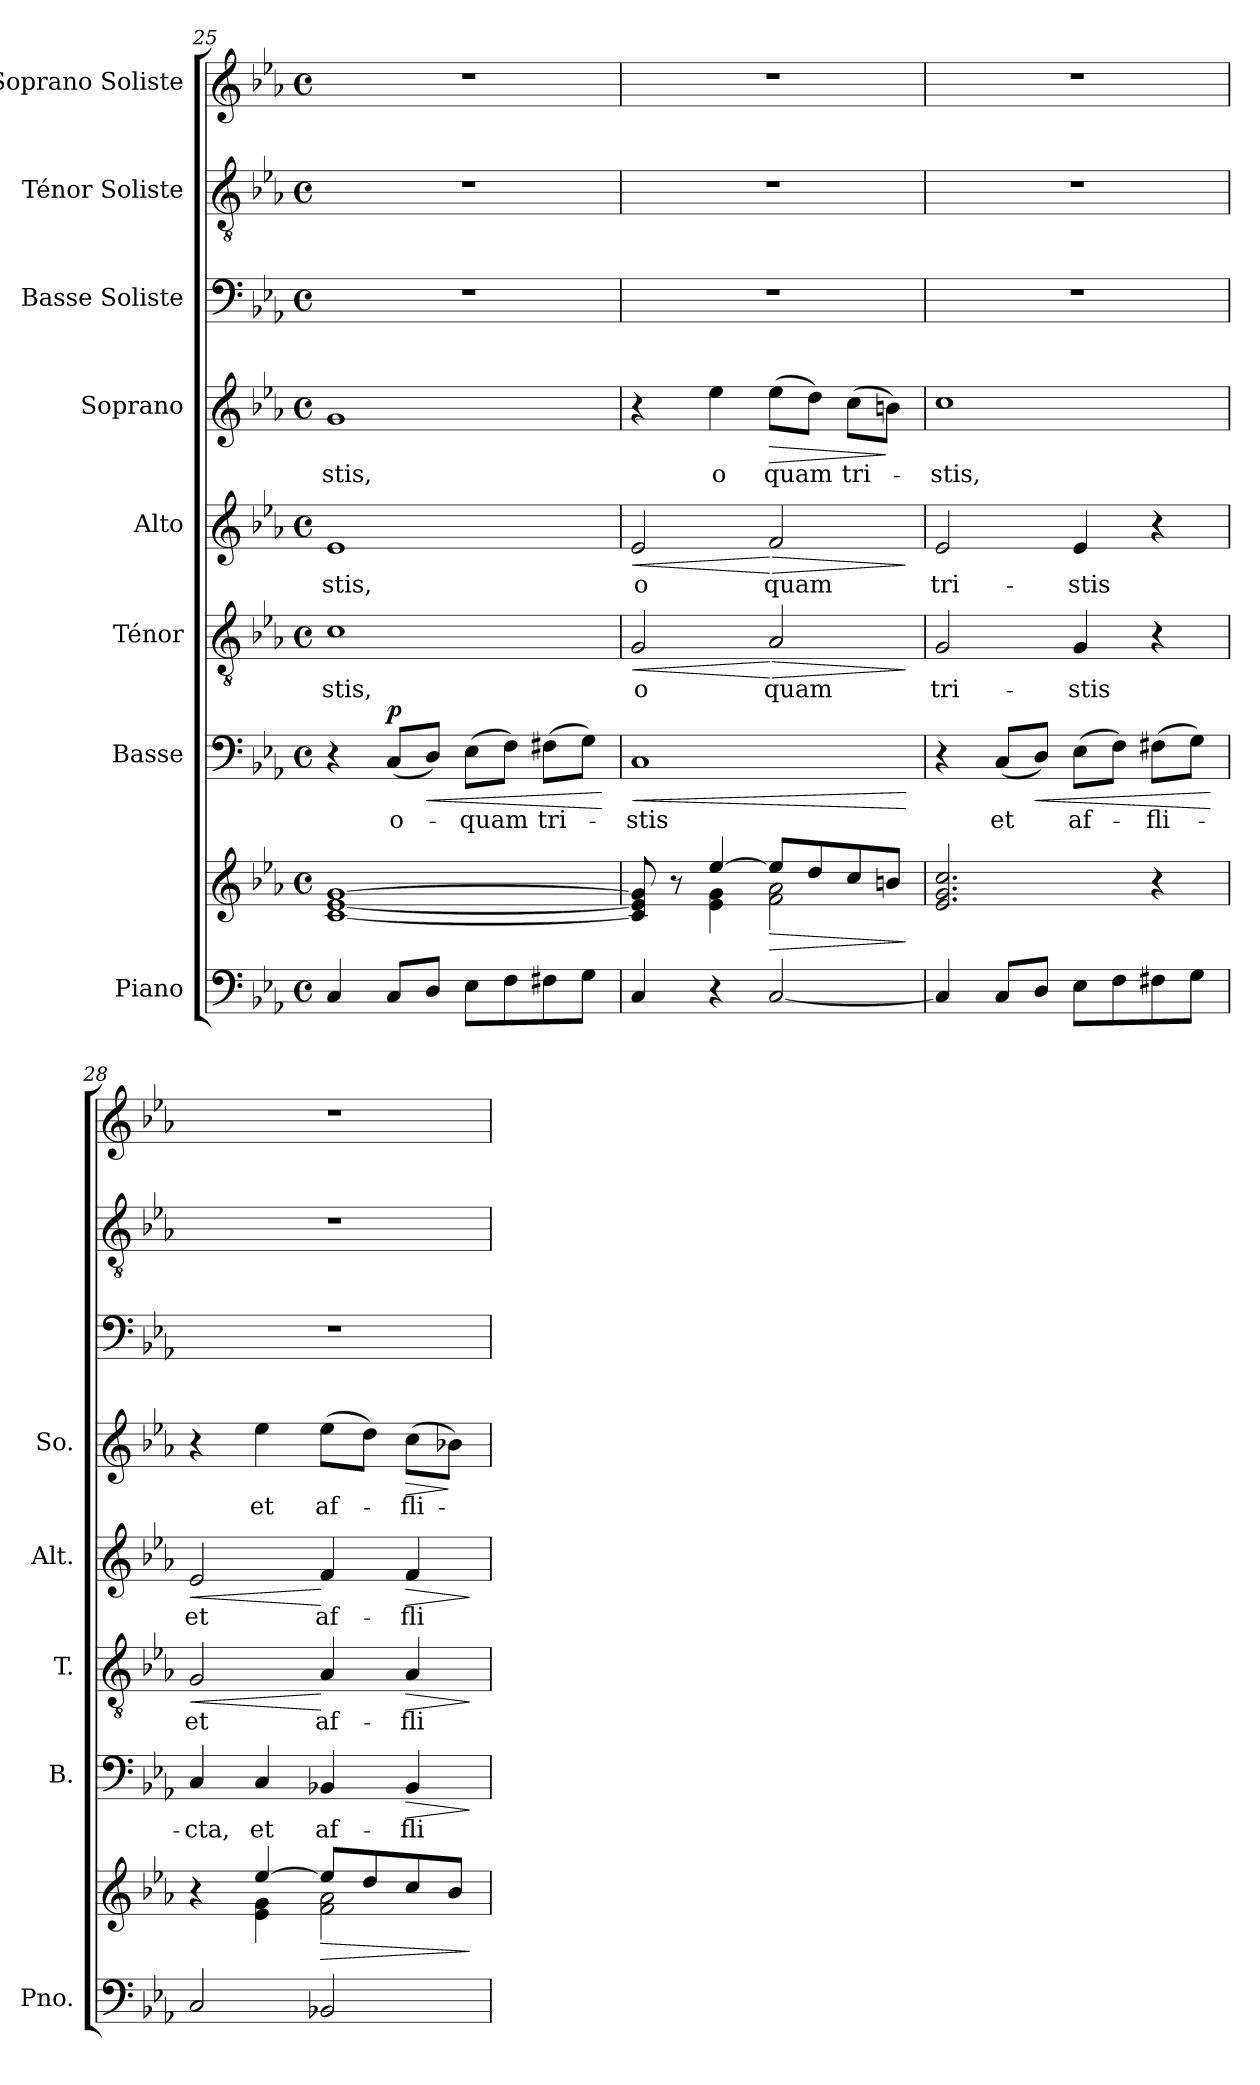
**kern	**kern	**dynam	**kern	**text	**dynam	**kern	**text	**dynam	**kern	**text	**dynam	**kern	**text	**dynam	**kern	**kern	**kern
*part8	*part8	*part8	*part7	*part7	*part7	*part6	*part6	*part6	*part5	*part5	*part5	*part4	*part4	*part4	*part3	*part2	*part1
*staff9	*staff8	*staff8/9	*staff7	*staff7	*staff7	*staff6	*staff6	*staff6	*staff5	*staff5	*staff5	*staff4	*staff4	*staff4	*staff3	*staff2	*staff1
*I"Piano	*	*	*I"Basse	*	*	*I"Ténor	*	*	*I"Alto	*	*	*I"Soprano	*	*	*I"Basse Soliste	*I"Ténor Soliste	*I"Soprano Soliste
*I'Pno.	*	*	*I'B.	*	*	*I'T.	*	*	*I'Alt.	*	*	*I'So.	*	*	*	*	*
*clefF4	*clefG2	*	*clefF4	*	*	*clefGv2	*	*	*clefG2	*	*	*clefG2	*	*	*clefF4	*clefGv2	*clefG2
*k[b-e-a-]	*k[b-e-a-]	*	*k[b-e-a-]	*	*	*k[b-e-a-]	*	*	*k[b-e-a-]	*	*	*k[b-e-a-]	*	*	*k[b-e-a-]	*k[b-e-a-]	*k[b-e-a-]
*M4/4	*M4/4	*	*M4/4	*	*	*M4/4	*	*	*M4/4	*	*	*M4/4	*	*	*M4/4	*M4/4	*M4/4
*met(c)	*met(c)	*	*met(c)	*	*	*met(c)	*	*	*met(c)	*	*	*met(c)	*	*	*met(c)	*met(c)	*met(c)
=25	=25	=25	=25	=25	=25	=25	=25	=25	=25	=25	=25	=25	=25	=25	=25	=25	=25
!	!	!	!	!	!	!	!LO:LY:b	!	!	!LO:LY:b	!	!	!LO:LY:b	!	!	!	!
4C/	[1c [1e- [1g	.	4r	.	.	1c	-stis,	.	1e-	-stis,	.	1g	-stis,	.	1r	1r	1r
!	!	!	!	!LO:LY:b	!LO:DY:b	!	!	!	!	!	!	!	!	!	!	!	!
8C/L	.	.	(8C/L	o-	p	.	.	.	.	.	.	.	.	.	.	.	.
!	!	!	!	!	!LO:HP:b	!	!	!	!	!	!	!	!	!	!	!	!
8D/J	.	.	8D/J)	.	<	.	.	.	.	.	.	.	.	.	.	.	.
!	!	!	!	!LO:LY:b	!	!	!	!	!	!	!	!	!	!	!	!	!
8E-\L	.	.	(8E-\L	-quam	.	.	.	.	.	.	.	.	.	.	.	.	.
8F\	.	.	8F\J)	.	.	.	.	.	.	.	.	.	.	.	.	.	.
!	!	!	!	!LO:LY:b	!	!	!	!	!	!	!	!	!	!	!	!	!
8F#X\	.	.	(8F#X\L	tri-	.	.	.	.	.	.	.	.	.	.	.	.	.
8G\J	.	.	8G\J)	.	.	.	.	.	.	.	.	.	.	.	.	.	.
.	.	.	.	.	[	.	.	.	.	.	.	.	.	.	.	.	.
=26	=26	=26	=26	=26	=26	=26	=26	=26	=26	=26	=26	=26	=26	=26	=26	=26	=26
*	*^	*	*	*	*	*	*	*	*	*	*	*	*	*	*	*	*
!	!	!	!	!	!LO:LY:b	!LO:HP:b	!	!	!	!	!	!	!	!	!	!	!	!
!	!	!	!	!	!	!LO:HP:n=1:b	!	!LO:LY:b	!LO:HP:b	!	!LO:LY:b	!LO:HP:b	!	!	!	!	!	!
4C/	8c/] 8e-/] 8g/]	4ryy	.	1C	-stis	< >	2G/	o	<	2e-/	o	<	4r	.	.	1r	1r	1r
.	8r	.	.	.	.	.	.	.	.	.	.	.	.	.	.	.	.	.
!	!	!	!	!	!	!	!	!	!	!	!	!	!	!LO:LY:b	!	!	!	!
4r	[4ee-/	4e-\ 4g\	.	.	.	.	.	.	.	.	.	.	4ee-\	o	.	.	.	.
!	!	!	!LO:HP:b	!	!	!	!	!LO:LY:b	!LO:HP:n=1:b	!	!LO:LY:b	!LO:HP:n=1:b	!	!LO:LY:b	!LO:HP:b	!	!	!
[2C/	8ee-/L]	2f\ 2a-\	>	.	.	.	2A-/	quam	[ >	2f/	quam	[ >	(8ee-\L	quam	>	.	.	.
.	8dd/	.	.	.	.	.	.	.	.	.	.	.	8dd\J)	.	.	.	.	.
!	!	!	!	!	!	!	!	!	!	!	!	!	!	!LO:LY:b	!	!	!	!
.	8cc/	.	.	.	.	.	.	.	.	.	.	.	(8cc\L	tri-	.	.	.	.
.	8bn/J	.	.	.	.	.	.	.	.	.	.	.	8bn\J)	.	]	.	.	.
*	*v	*v	*	*	*	*	*	*	*	*	*	*	*	*	*	*	*	*
.	.	]	.	.	[	.	.	]	.	.	]	.	.	.	.	.	.
=27	=27	=27	=27	=27	=27	=27	=27	=27	=27	=27	=27	=27	=27	=27	=27	=27	=27
!	!	!	!	!	!	!	!LO:LY:b	!	!	!LO:LY:b	!	!	!LO:LY:b	!	!	!	!
4C/]	2.e-/ 2.g/ 2.cc/	.	4r	.	.	2G/	tri-	.	2e-/	tri-	.	1cc	-stis,	.	1r	1r	1r
!	!	!	!	!LO:LY:b	!	!	!	!	!	!	!	!	!	!	!	!	!
8C/L	.	.	(8C/L	et	]	.	.	.	.	.	.	.	.	.	.	.	.
!	!	!	!	!	!LO:HP:b	!	!	!	!	!	!	!	!	!	!	!	!
8D/J	.	.	8D/J)	.	<	.	.	.	.	.	.	.	.	.	.	.	.
!	!	!	!	!LO:LY:b	!	!	!LO:LY:b	!	!	!LO:LY:b	!	!	!	!	!	!	!
8E-\L	.	.	(8E-\L	af-	.	4G/	-stis	.	4e-/	-stis	.	.	.	.	.	.	.
8F\	.	.	8F\J)	.	.	.	.	.	.	.	.	.	.	.	.	.	.
!	!	!	!	!LO:LY:b	!	!	!	!	!	!	!	!	!	!	!	!	!
8F#X\	4r	.	(8F#X\L	-fli-	.	4r	.	.	4r	.	.	.	.	.	.	.	.
8G\J	.	.	8G\J)	.	.	.	.	.	.	.	.	.	.	.	.	.	.
.	.	.	.	.	[	.	.	.	.	.	.	.	.	.	.	.	.
=28	=28	=28	=28	=28	=28	=28	=28	=28	=28	=28	=28	=28	=28	=28	=28	=28	=28
*	*^	*	*	*	*	*	*	*	*	*	*	*	*	*	*	*	*
!	!	!	!	!	!LO:LY:b	!	!	!LO:LY:b	!LO:HP:b	!	!LO:LY:b	!LO:HP:b	!	!	!	!	!	!
2C/	4r	4ryy	.	4C/	-cta,	.	2G/	et	<	2e-/	et	<	4r	.	.	1r	1r	1r
!	!	!	!	!	!LO:LY:b	!	!	!	!	!	!	!	!	!LO:LY:b	!	!	!	!
.	[4ee-/	4e-\ 4g\	.	4C/	et	.	.	.	.	.	.	.	4ee-\	et	.	.	.	.
!	!	!	!LO:HP:b	!	!LO:LY:b	!	!	!LO:LY:b	!	!	!LO:LY:b	!	!	!LO:LY:b	!	!	!	!
2BB-X/	8ee-/L]	2f\ 2a-\	>	4BB-X/	af-	.	4A-/	af-	[	4f/	af-	[	(8ee-\L	af-	.	.	.	.
.	8dd/	.	.	.	.	.	.	.	.	.	.	.	8dd\J)	.	.	.	.	.
!	!	!	!	!	!LO:LY:b	!LO:HP:b	!	!LO:LY:b	!LO:HP:b	!	!LO:LY:b	!LO:HP:b	!	!LO:LY:b	!LO:HP:b	!	!	!
.	8cc/	.	.	4BB-/	-fli-	>	4A-/	-fli-	>	4f/	-fli-	>	(8cc\L	-fli-	>	.	.	.
.	8b-/J	.	.	.	.	.	.	.	.	.	.	.	8b-X\J)	.	]	.	.	.
*	*v	*v	*	*	*	*	*	*	*	*	*	*	*	*	*	*	*	*
.	.	]	.	.	]	.	.	]	.	.	]	.	.	.	.	.	.
=	=	=	=	=	=	=	=	=	=	=	=	=	=	=	=	=	=
*-	*-	*-	*-	*-	*-	*-	*-	*-	*-	*-	*-	*-	*-	*-	*-	*-	*-
